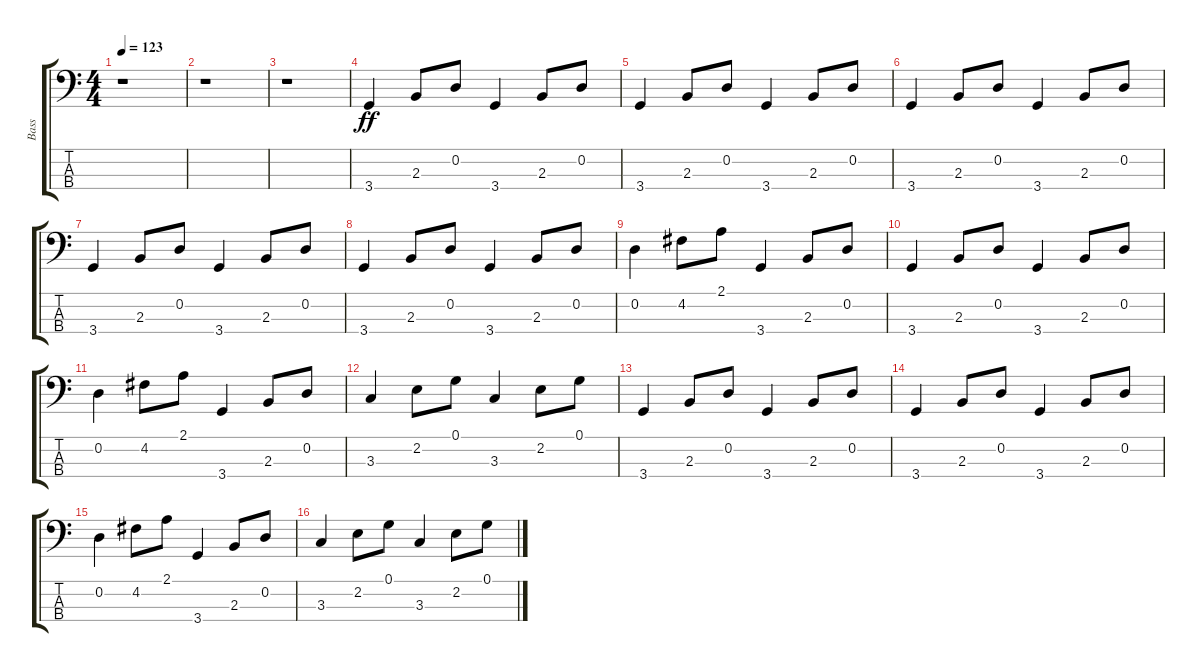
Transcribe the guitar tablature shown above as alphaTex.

\track ("Bass" "Bass") {instrument electricbassfinger}
\staff {score tabs}
\tuning (G2 D2 A1 E1) {hide}
\ts (4 4)
\tempo 123
\clef f4
\ks c
r.1{dy ff instrument electricbassfinger} |
r.1 |
r.1 |
3.4.4 2.3.8 0.2.8 3.4.4 2.3.8 0.2.8 |
3.4.4 2.3.8 0.2.8 3.4.4 2.3.8 0.2.8 |
3.4.4 2.3.8 0.2.8 3.4.4 2.3.8 0.2.8 |
3.4.4 2.3.8 0.2.8 3.4.4 2.3.8 0.2.8 |
3.4.4 2.3.8 0.2.8 3.4.4 2.3.8 0.2.8 |
0.2.4 4.2.8 2.1.8 3.4.4 2.3.8 0.2.8 |
3.4.4 2.3.8 0.2.8 3.4.4 2.3.8 0.2.8 |
0.2.4 4.2.8 2.1.8 3.4.4 2.3.8 0.2.8 |
3.3.4 2.2.8 0.1.8 3.3.4 2.2.8 0.1.8 |
3.4.4 2.3.8 0.2.8 3.4.4 2.3.8 0.2.8 |
3.4.4 2.3.8 0.2.8 3.4.4 2.3.8 0.2.8 |
0.2.4 4.2.8 2.1.8 3.4.4 2.3.8 0.2.8 |
3.3.4 2.2.8 0.1.8 3.3.4 2.2.8 0.1.8
